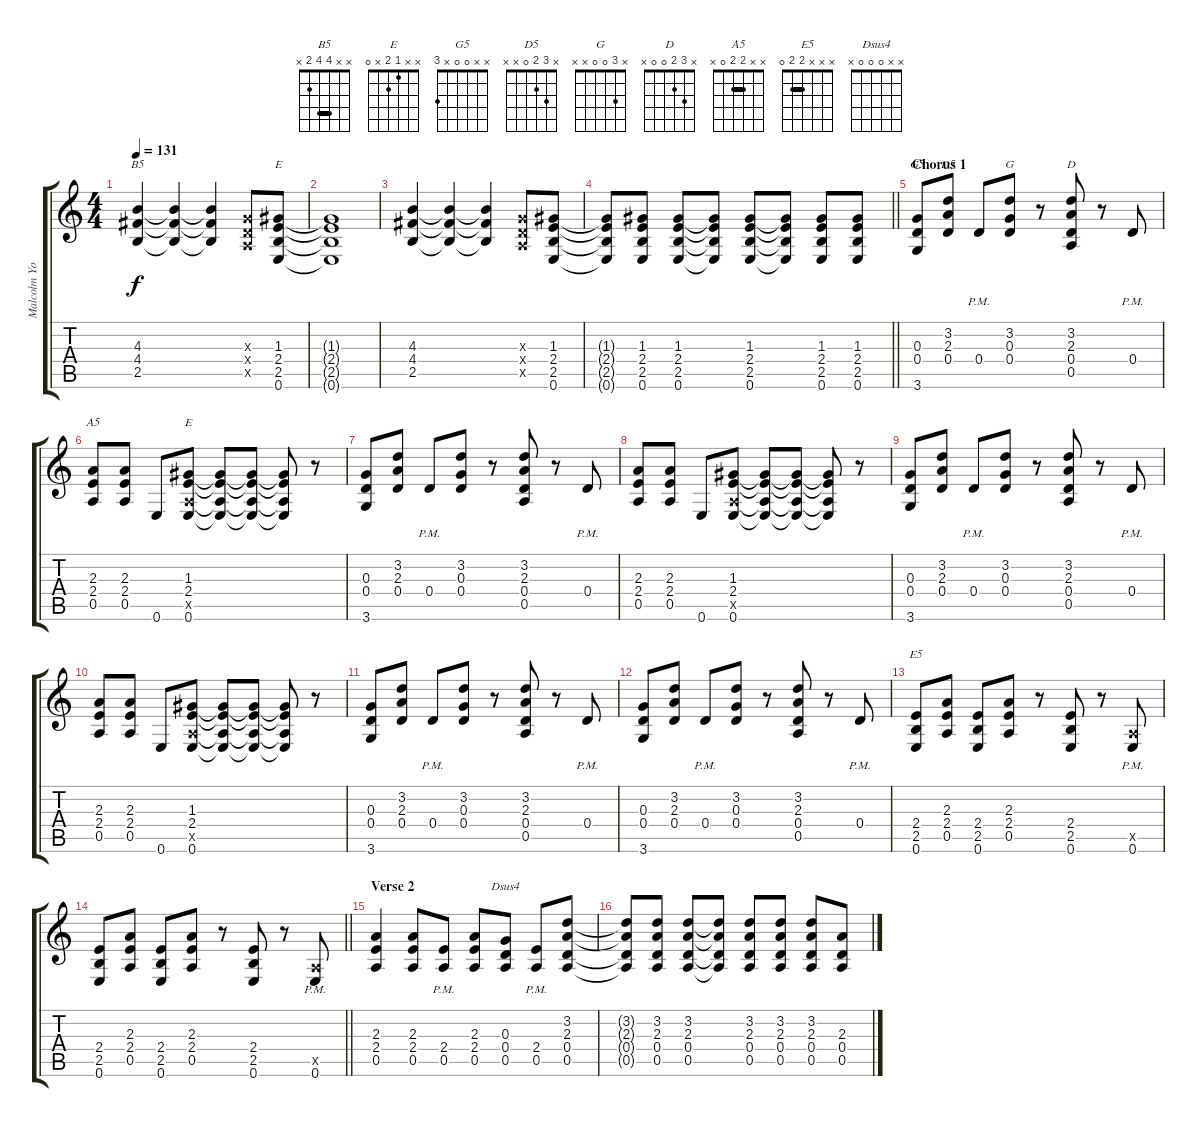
\track ("Malcolm Young" "Malcolm Yo") {instrument overdrivenguitar}
\staff {score tabs}
\tuning (E4 B3 G3 D3 A2 E2) {hide}
\chord ("B5" x x 4 4 2 x) {barre 4}
\chord ("E" x x 1 2 2 0)
\chord ("G5" x x 0 0 x 3)
\chord ("D5" x 3 2 0 x x)
\chord ("G" x 3 0 0 x x)
\chord ("D" x 3 2 0 0 x)
\chord ("A5" x x 2 2 0 x) {barre 2}
\chord ("E" x x 1 2 x 0)
\chord ("E5" x x x 2 2 0) {barre 2}
\chord ("Dsus4" x x 0 0 0 x)
\ts (4 4)
\tempo 131
\clef g2
\ks c
(4.3 4.4 2.5).4{ch "B5" dy f} (4.3{t} 4.4{t} 2.5{t}).4 (4.3{t} 4.4{t} 2.5{t}).4 (0.3{x} 0.4{x} 0.5{x}).8 (1.3 2.4 2.5 0.6).8{ch "E"} |
(1.3{t} 2.4{t} 2.5{t} 0.6{t}).1 |
(4.3 4.4 2.5).4 (4.3{t} 4.4{t} 2.5{t}).4 (4.3{t} 4.4{t} 2.5{t}).4 (0.3{x} 0.4{x} 0.5{x}).8 (1.3 2.4 2.5 0.6).8 |
\barLineRight lightlight
(1.3{t} 2.4{t} 2.5{t} 0.6{t}).8 (1.3 2.4 2.5 0.6).8 (1.3 2.4 2.5 0.6).8 (1.3{t} 2.4{t} 2.5{t} 0.6{t}).8 (1.3 2.4 2.5 0.6).8 (1.3{t} 2.4{t} 2.5{t} 0.6{t}).8 (1.3 2.4 2.5 0.6).8 (1.3 2.4 2.5 0.6).8 |
\section ("" "Chorus 1")
(0.3 0.4 3.6).8{ch "G5"} (3.2 2.3 0.4).8{ch "D5"} 0.4{pm}.8 (3.2 0.3 0.4).8{ch "G"} r.8 (3.2 2.3 0.4 0.5).8{ch "D"} r.8 0.4{pm}.8 |
(2.3 2.4 0.5).8{ch "A5"} (2.3 2.4 0.5).8 0.6.8 (1.3 2.4 0.5{x} 0.6).8{ch "E"} (1.3{t} 2.4{t} 0.5{t} 0.6{t}).8 (1.3{t} 2.4{t} 0.5{t} 0.6{t}).8 (1.3{t} 2.4{t} 0.5{t} 0.6{t}).8 r.8 |
(0.3 0.4 3.6).8 (3.2 2.3 0.4).8 0.4{pm}.8 (3.2 0.3 0.4).8 r.8 (3.2 2.3 0.4 0.5).8 r.8 0.4{pm}.8 |
(2.3 2.4 0.5).8 (2.3 2.4 0.5).8 0.6.8 (1.3 2.4 0.5{x} 0.6).8 (1.3{t} 2.4{t} 0.5{t} 0.6{t}).8 (1.3{t} 2.4{t} 0.5{t} 0.6{t}).8 (1.3{t} 2.4{t} 0.5{t} 0.6{t}).8 r.8 |
(0.3 0.4 3.6).8 (3.2 2.3 0.4).8 0.4{pm}.8 (3.2 0.3 0.4).8 r.8 (3.2 2.3 0.4 0.5).8 r.8 0.4{pm}.8 |
(2.3 2.4 0.5).8 (2.3 2.4 0.5).8 0.6.8 (1.3 2.4 0.5{x} 0.6).8 (1.3{t} 2.4{t} 0.5{t} 0.6{t}).8 (1.3{t} 2.4{t} 0.5{t} 0.6{t}).8 (1.3{t} 2.4{t} 0.5{t} 0.6{t}).8 r.8 |
(0.3 0.4 3.6).8 (3.2 2.3 0.4).8 0.4{pm}.8 (3.2 0.3 0.4).8 r.8 (3.2 2.3 0.4 0.5).8 r.8 0.4{pm}.8 |
(0.3 0.4 3.6).8 (3.2 2.3 0.4).8 0.4{pm}.8 (3.2 0.3 0.4).8 r.8 (3.2 2.3 0.4 0.5).8 r.8 0.4{pm}.8 |
(2.4 2.5 0.6).8{ch "E5"} (2.3 2.4 0.5).8 (2.4 2.5 0.6).8 (2.3 2.4 0.5).8 r.8 (2.4 2.5 0.6).8 r.8 (0.5{x} 0.6{pm}).8 |
\barLineRight lightlight
(2.4 2.5 0.6).8 (2.3 2.4 0.5).8 (2.4 2.5 0.6).8 (2.3 2.4 0.5).8 r.8 (2.4 2.5 0.6).8 r.8 (0.5{x} 0.6{pm}).8 |
\section ("" "Verse 2")
(2.3 2.4 0.5).4 (2.3 2.4 0.5).8 (2.4{pm} 0.5).8 (2.3 2.4 0.5).8 (0.3 0.4 0.5).8{ch "Dsus4"} (2.4{pm} 0.5{pm}).8 (3.2 2.3 0.4 0.5).8 |
(3.2{t} 2.3{t} 0.4{t} 0.5{t}).8 (3.2 2.3 0.4 0.5).8 (3.2 2.3 0.4 0.5).8 (3.2{t} 2.3{t} 0.4{t} 0.5{t}).8 (3.2 2.3 0.4 0.5).8 (3.2 2.3 0.4 0.5).8 (3.2 2.3 0.4 0.5).8 (2.3 0.4 0.5).8
